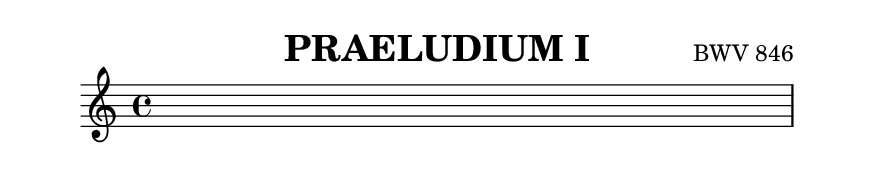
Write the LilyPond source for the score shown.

%% Generated by lilypond-book
%% Options: [exampleindent=10.16\mm,indent=0\mm,line-width=14.5\cm,noragged-right,papersize="a5",quote]
\include "lilypond-book-preamble.ly"


% ****************************************************************
% Start cut-&-pastable-section
% ****************************************************************

#(ly:set-option 'eps-box-padding 3.000000)



\paper {
  #(set-paper-size "a5")
  indent = 0\mm
  line-width = 14.5\cm
  % offset the left padding, also add 1mm as lilypond creates cropped
  % images with a little space on the right
  line-width = #(- line-width (* mm  3.000000) (* mm 1))
  ragged-right = ##f
  line-width = 14.5\cm - 2.0 * 10.16\mm
  % offset the left padding, also add 1mm as lilypond creates cropped
  % images with a little space on the right
  line-width = #(- line-width (* mm  3.000000) (* mm 1))
}

\layout {
  
}




% ****************************************************************
% ly snippet:
% ****************************************************************
\sourcefileline 1160
\book {
  \paper {
    indent = 0\mm
    scoreTitleMarkup = \markup {
      \fill-line {
        \null
        \fontsize #4 \bold \fromproperty #'header:piece
        \fromproperty #'header:opus
      }
    }
  }
  \header { tagline = ##f }
  \score {
    \header {
      piece = "PRAELUDIUM I"
      opus = "BWV 846"
    }
    { s1 }
  }
}



% ****************************************************************
% end ly snippet
% ****************************************************************
